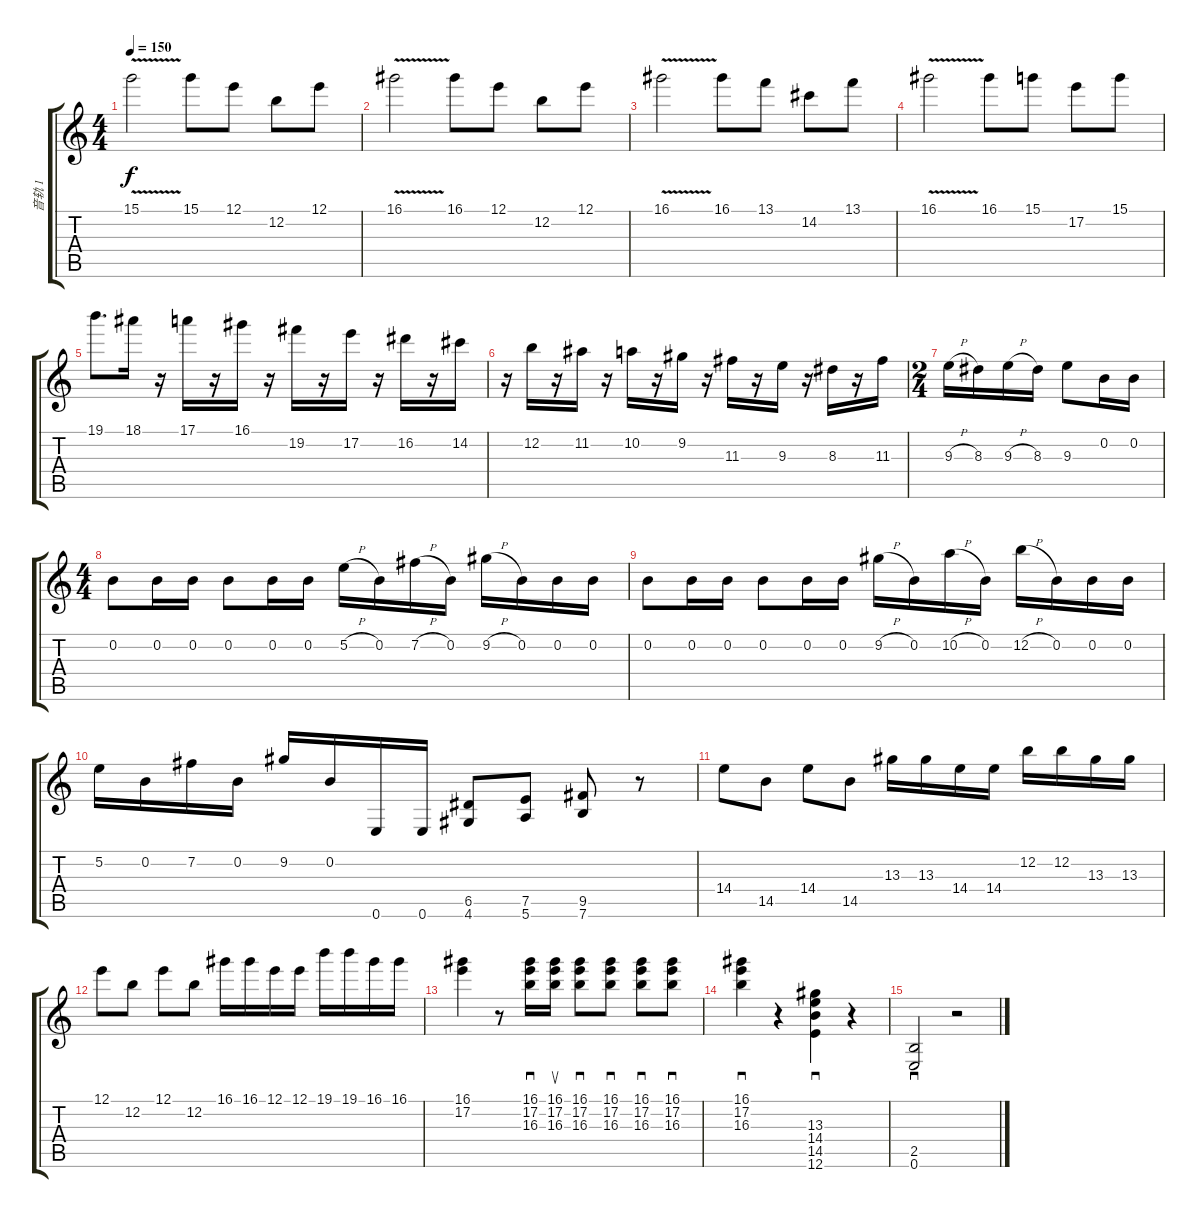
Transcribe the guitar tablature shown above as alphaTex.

\track ("音轨 1" "音轨 1") {instrument overdrivenguitar}
\staff {score tabs}
\tuning (E4 B3 G3 D3 A2 E2) {hide}
\ts (4 4)
\tempo 150
\clef g2
\ks c
15.1{v}.2{dy f} 15.1.8 12.1.8 12.2.8 12.1.8 |
16.1{v}.2 16.1.8 12.1.8 12.2.8 12.1.8 |
16.1{v}.2 16.1.8 13.1.8 14.2.8 13.1.8 |
16.1{v}.2 16.1.8 15.1.8 17.2.8 15.1.8 |
19.1.8{d} 18.1.16 r.16 17.1.16 r.16 16.1.16 r.16 19.2.16 r.16 17.2.16 r.16 16.2.16 r.16 14.2.16 |
r.16 12.2.16 r.16 11.2.16 r.16 10.2.16 r.16 9.2.16 r.16 11.3.16 r.16 9.3.16 r.16 8.3.16 r.16 11.3.16 |
\ts (2 4)
9.3{h}.16 8.3.16 9.3{h}.16 8.3.16 9.3.8 0.2.16 0.2.16 |
\ts (4 4)
0.2.8 0.2.16 0.2.16 0.2.8 0.2.16 0.2.16 5.2{h}.16 0.2.16 7.2{h}.16 0.2.16 9.2{h}.16 0.2.16 0.2.16 0.2.16 |
0.2.8 0.2.16 0.2.16{txt ""} 0.2.8 0.2.16 0.2.16 9.2{h}.16 0.2.16 10.2{h}.16 0.2.16 12.2{h}.16 0.2.16 0.2.16 0.2.16 |
5.2.16 0.2.16 7.2.16 0.2.16 9.2.16 0.2.16 0.6.16 0.6.16 (6.5 4.6).8 (7.5 5.6).8 (9.5 7.6).8 r.8 |
14.4.8 14.5.8 14.4.8 14.5.8 13.3.16 13.3.16 14.4.16 14.4.16 12.2.16 12.2.16 13.3.16 13.3.16 |
12.1.8 12.2.8 12.1.8 12.2.8 16.1.16 16.1.16 12.1.16 12.1.16 19.1.16 19.1.16 16.1.16 16.1.16 |
(16.1 17.2).4 r.8 (16.1 17.2 16.3).16{sd} (16.1 17.2 16.3).16{su} (16.1 17.2 16.3).8{sd} (16.1 17.2 16.3).8{sd} (16.1 17.2 16.3).8{sd} (16.1 17.2 16.3).8{sd} |
(16.1 17.2 16.3).4{sd} r.4 (13.3 14.4 14.5 12.6).4{sd} r.4 |
(2.5 0.6).2{sd} r.2
